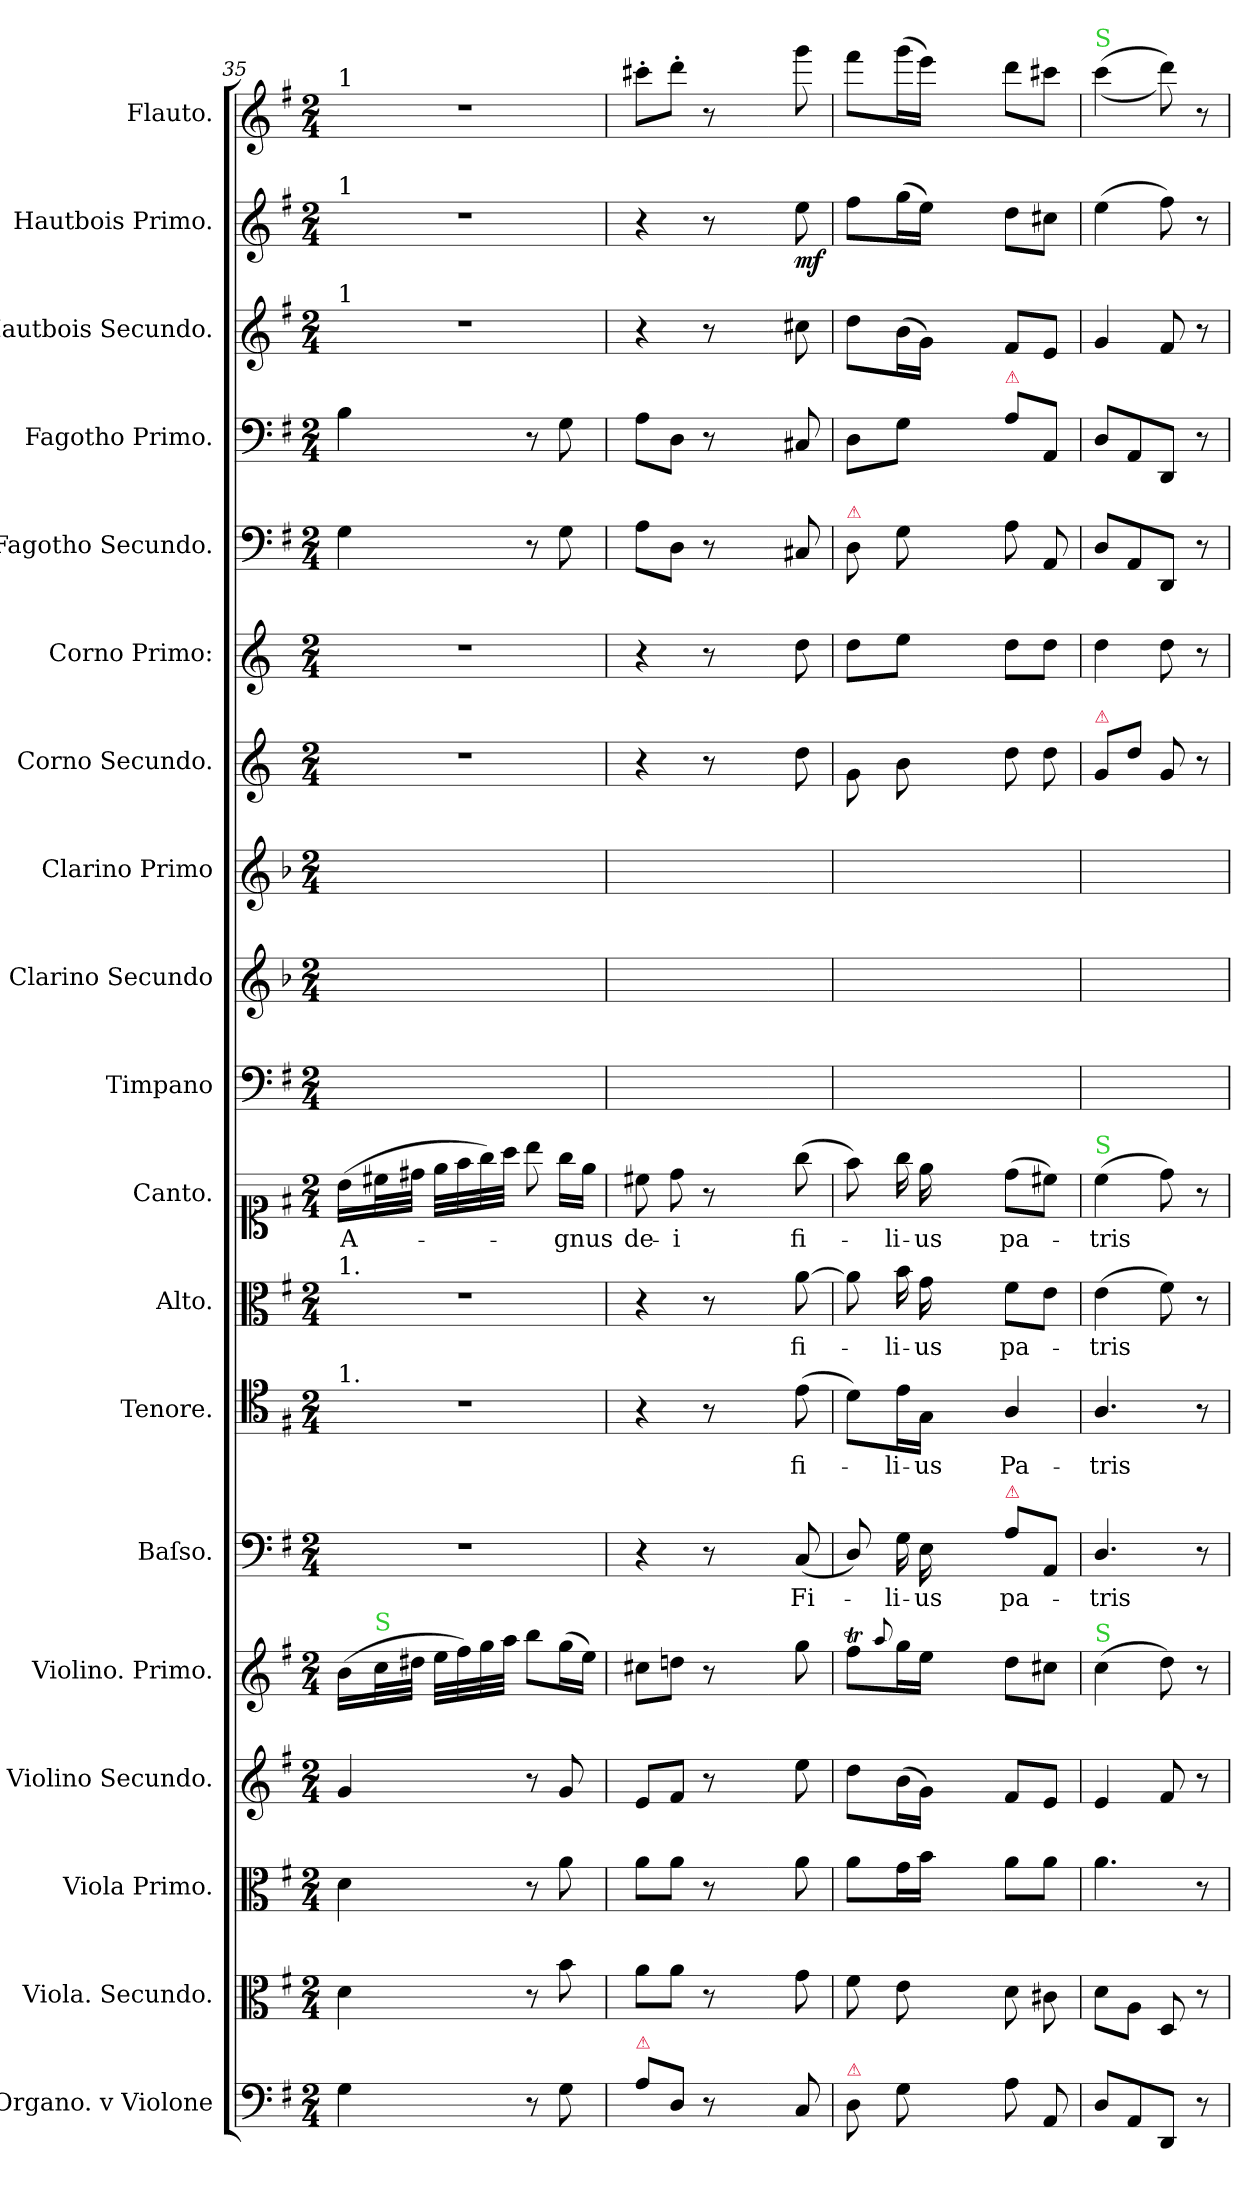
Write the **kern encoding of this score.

**kern	**dynam	**kern	**kern	**dynam	**kern	**dynam	**kern	**dynam	**kern	**text	**dynam	**kern	**text	**dynam	**kern	**text	**kern	**text	**dynam	**kern	**kern	**kern	**kern	**dynam	**kern	**dynam	**kern	**kern	**kern	**dynam	**kern	**dynam	**kern	**dynam
*part19	*part19	*part18	*part17	*part17	*part16	*part16	*part15	*part15	*part14	*part14	*part14	*part13	*part13	*part13	*part12	*part12	*part11	*part11	*part11	*part10	*part9	*part8	*part7	*part7	*part6	*part6	*part5	*part4	*part3	*part3	*part2	*part2	*part1	*part1
*staff19	*staff19	*staff18	*staff17	*staff17	*staff16	*staff16	*staff15	*staff15	*staff14	*staff14	*staff14	*staff13	*staff13	*staff13	*staff12	*staff12	*staff11	*staff11	*staff11	*staff10	*staff9	*staff8	*staff7	*staff7	*staff6	*staff6	*staff5	*staff4	*staff3	*staff3	*staff2	*staff2	*staff1	*staff1
*I"Organo. v Violone	*	*I"Viola. Secundo.	*I"Viola Primo.	*	*I"Violino Secundo.	*	*I"Violino. Primo.	*	*I"Baſso.	*	*	*I"Tenore.	*	*	*I"Alto.	*	*I"Canto.	*	*	*I"Timpano	*I"Clarino Secundo	*I"Clarino Primo	*I"Corno Secundo.	*	*I"Corno Primo:	*	*I"Fagotho Secundo.	*I"Fagotho Primo.	*I"Hautbois Secundo.	*	*I"Hautbois Primo.	*	*I"Flauto.	*
*	*	*I'vla 2	*I'vla 1	*	*I'vl 2	*	*I'vl 1	*	*I'B	*	*	*I'T	*	*	*I'A	*	*	*	*	*I'timp	*I'clno 2	*I'clno 1	*I'cor 2	*	*I'cor 1	*	*I'fag 2	*I'fag 1	*	*	*	*	*I'fl	*
*clefF4	*	*clefC3	*clefC3	*	*clefG2	*	*clefG2	*	*clefF4	*	*	*clefC4	*	*	*clefC3	*	*clefC1	*	*	*clefF4	*clefG2	*clefG2	*clefG2	*	*clefG2	*	*clefF4	*clefF4	*clefG2	*	*clefG2	*	*clefG2	*
*	*	*	*	*	*	*	*	*	*	*	*	*	*	*	*	*	*	*	*	*	*ITrd-1c-2	*ITrd-1c-2	*ITrd3c5	*	*ITrd3c5	*	*	*	*	*	*	*	*	*
*k[f#]	*	*k[f#]	*k[f#]	*	*k[f#]	*	*k[f#]	*	*k[f#]	*	*	*k[f#]	*	*	*k[f#]	*	*k[f#]	*	*	*k[f#]	*k[f#]	*k[f#]	*k[f#]	*	*k[f#]	*	*k[f#]	*k[f#]	*k[f#]	*	*k[f#]	*	*k[f#]	*
*G:	*	*G:	*G:	*	*G:	*	*G:	*	*G:	*	*	*G:	*	*	*G:	*	*G:	*	*	*G:	*G:	*G:	*G:	*	*G:	*	*	*	*G:	*	*G:	*	*G:	*
*M2/4	*	*M2/4	*M2/4	*	*M2/4	*	*M2/4	*	*M2/4	*	*	*M2/4	*	*	*M2/4	*	*M2/4	*	*	*M2/4	*M2/4	*M2/4	*M2/4	*	*M2/4	*	*M2/4	*M2/4	*M2/4	*	*M2/4	*	*M2/4	*
=35	=35	=35	=35	=35	=35	=35	=35	=35	=35	=35	=35	=35	=35	=35	=35	=35	=35	=35	=35	=35	=35	=35	=35	=35	=35	=35	=35	=35	=35	=35	=35	=35	=35	=35
!	!	!	!	!	!	!	!	!	!	!	!	!	!	!	!	!	!	!	!	!	!	!	!	!	!	!	!	!	!	!	!	!	!LO:TX:a:t=1	!
!	!	!	!	!	!	!	!	!	!	!	!	!	!	!	!	!	!	!	!	!	!	!	!	!	!	!	!	!	!	!	!LO:TX:a:t=1	!	!	!
!	!	!	!	!	!	!	!	!	!	!	!	!	!	!	!	!	!	!	!	!	!	!	!	!	!	!	!	!	!LO:TX:a:t=1	!	!	!	!	!
!	!	!	!	!	!	!	!	!	!	!	!	!	!	!	!LO:TX:a:t=1.	!	!	!	!	!	!	!	!	!	!	!	!	!	!	!	!	!	!	!
!	!	!	!	!	!	!	!	!	!	!	!	!LO:TX:a:t=1.	!	!	!	!	!	!	!	!	!	!	!	!	!	!	!	!	!	!	!	!	!	!
4G\	.	4d\	4d\	.	4g/	.	(16b\LL	.	2r	.	.	2r	.	.	2r	.	(16b\LL	A-	.	2ryy	2ryy	2ryy	2r	.	2r	.	4G\	4B\	2r	.	2r	.	2r	.
!	!	!	!	!	!	!	!LO:TX:a:color=limegreen:t=S	!	!	!	!	!	!	!	!	!	!	!	!	!	!	!	!	!	!	!	!	!	!	!	!	!	!	!
.	.	.	.	.	.	.	32cc\L	.	.	.	.	.	.	.	.	.	32cc#X\L	.	.	.	.	.	.	.	.	.	.	.	.	.	.	.	.	.
.	.	.	.	.	.	.	32dd#X\JJJ	.	.	.	.	.	.	.	.	.	32dd#X\JJJ	.	.	.	.	.	.	.	.	.	.	.	.	.	.	.	.	.
.	.	.	.	.	.	.	32ee\LLL	.	.	.	.	.	.	.	.	.	32ee\LLL	.	.	.	.	.	.	.	.	.	.	.	.	.	.	.	.	.
.	.	.	.	.	.	.	32ff#\)	.	.	.	.	.	.	.	.	.	32ff#\	.	.	.	.	.	.	.	.	.	.	.	.	.	.	.	.	.
.	.	.	.	.	.	.	32gg\	.	.	.	.	.	.	.	.	.	32gg\)	.	.	.	.	.	.	.	.	.	.	.	.	.	.	.	.	.
.	.	.	.	.	.	.	32aa\JJJ	.	.	.	.	.	.	.	.	.	32aa\JJJ	.	.	.	.	.	.	.	.	.	.	.	.	.	.	.	.	.
!	!	!	!	!LO:DY:a	!	!	!	!	!	!	!	!	!	!	!	!	!	!	!	!	!	!	!	!	!	!	!	!	!	!	!	!	!	!
8r	.	8r	8r	mez for	8r	.	8bb\L	.	.	.	.	.	.	.	.	.	8bb\	.	.	.	.	.	.	.	.	.	8r	8r	.	.	.	.	.	.
8G\	.	8b\	8a\	.	8g/	.	(16gg\L	.	.	.	.	.	.	.	.	.	16gg\LL	-gnus	.	.	.	.	.	.	.	.	8G\	8G\	.	.	.	.	.	.
.	.	.	.	.	.	.	16ee\JJ)	.	.	.	.	.	.	.	.	.	16ee\JJ	.	.	.	.	.	.	.	.	.	.	.	.	.	.	.	.	.
=36	=36	=36	=36	=36	=36	=36	=36	=36	=36	=36	=36	=36	=36	=36	=36	=36	=36	=36	=36	=36	=36	=36	=36	=36	=36	=36	=36	=36	=36	=36	=36	=36	=36	=36
!LO:TX:a:color=crimson:t=⚠	!	!	!	!	!	!	!	!	!	!	!	!	!	!	!	!	!	!	!	!	!	!	!	!	!	!	!	!	!	!	!	!	!	!
!	!	!	!	!	!	!LO:DY:a	!	!LO:DY:b	!	!	!	!	!	!	!	!	!	!	!	!	!	!	!	!	!	!	!	!	!	!	!	!	!	!LO:DY:b
8A\L	.	8a\L	8a\L	.	8e/L	for	8cc#X\L	mezza for	4r	.	.	4r	.	.	4r	.	8cc#X\	de-	.	2ryy	2ryy	2ryy	4r	.	4r	.	8A\L	8A\L	4r	.	4r	.	8ccc#X'\L	mfor
8D/J	.	8a\J	8a\J	.	8f#/J	.	8ddn\J	.	.	.	.	.	.	.	.	.	8dd\	-i	.	.	.	.	.	.	.	.	8D\J	8D\J	.	.	.	.	8ddd'\J	.
!	!	!	!	!	!	!	!	!	!	!	!	!	!	!LO:DY:a	!	!	!	!	!	!	!	!	!	!	!	!	!	!	!	!	!	!	!	!
8r	.	8r	8r	.	8r	.	8r	.	8r	.	.	8r	.	forte	8r	.	8r	.	.	.	.	.	8r	.	8r	.	8r	8r	8r	.	8r	.	8r	.
8ryy	.	8ryy	8ryy	.	8ryy	.	8ryy	.	8ryy	.	.	8ryy	.	.	8ryy	.	8ryy	.	.	.	.	.	8ryy	.	8ryy	.	8ryy	8ryy	8ryy	.	8ryy	.	8ryy	.
=-	=-	=-	=-	=-	=-	=-	=-	=-	=-	=-	=-	=-	=-	=-	=-	=-	=-	=-	=-	=-	=-	=-	=-	=-	=-	=-	=-	=-	=-	=-	=-	=-	=-	=-
!	!LO:DY:a	!	!	!	!	!	!	!	!	!	!LO:DY:a	!	!	!	!	!	!	!	!LO:DY:a	!	!	!	!	!LO:DY:b	!	!LO:DY:b	!	!	!	!LO:DY:b	!	!	!	!
8C/	forte	8g\	8a\	.	8ee\	.	8gg\	.	(>8C/	Fi-	for	(8e\	fi-	.	[8a\	fi-	(8gg\	fi-	for.	8ryy	8ryy	8ryy	8a\	mezo for	8a\	Mezo for	8C#X/	8C#X/	8cc#X\	mf&colon;	8ee\	mf	8ggg\	.
=37	=37	=37	=37	=37	=37	=37	=37	=37	=37	=37	=37	=37	=37	=37	=37	=37	=37	=37	=37	=37	=37	=37	=37	=37	=37	=37	=37	=37	=37	=37	=37	=37	=37	=37
!	!	!	!	!	!	!	!	!	!	!	!	!	!	!	!	!	!	!	!	!	!	!	!	!	!	!	!LO:TX:a:color=crimson:t=⚠	!	!	!	!	!	!	!
!LO:TX:a:color=crimson:t=⚠	!	!	!	!	!	!	!	!	!	!	!	!	!	!	!	!	!	!	!	!	!	!	!	!	!	!	!	!	!	!	!	!	!	!
8D\	.	8f#\	8a\L	.	8dd\L	.	8ff#t\L	.	8D/)	.	.	8d\L)	.	.	8a\]	.	8ff#\)	.	.	2ryy	2ryy	2ryy	8d\	.	8a\L	.	8D\	8D\L	8dd\L	.	8ff#\L	.	8fff#\L	.
.	.	.	.	.	.	.	8qqaa/	.	.	.	.	.	.	.	.	.	.	.	.	.	.	.	.	.	.	.	.	.	.	.	.	.	.	.
8G\	.	8e\	16g\L	.	(16b\L	.	16gg\L	.	16G\	-li-	.	16e\L	-li-	.	16b\	-li-	16gg\	-li-	.	.	.	.	8f#\	.	8b\J	.	8G\	8G\J	(16b\L	.	(16gg\L	.	(16ggg\L	.
.	.	.	16b\JJ	.	16g\JJ)	.	16ee\JJ	.	16E\	-us	.	16G\JJ	-us	.	16g\	-us	16ee\	-us	.	.	.	.	.	.	.	.	.	.	16g\JJ)	.	16ee\JJ)	.	16eee\JJ)	.
4ryy	.	4ryy	4ryy	.	4ryy	.	4ryy	.	4ryy	.	.	4ryy	.	.	4ryy	.	4ryy	.	.	.	.	.	4ryy	.	4ryy	.	4ryy	4ryy	4ryy	.	4ryy	.	4ryy	.
=-	=-	=-	=-	=-	=-	=-	=-	=-	=-	=-	=-	=-	=-	=-	=-	=-	=-	=-	=-	=-	=-	=-	=-	=-	=-	=-	=-	=-	=-	=-	=-	=-	=-	=-
!	!	!	!	!	!	!	!	!	!	!	!	!	!	!	!	!	!	!	!	!	!	!	!	!	!	!	!	!LO:TX:a:color=crimson:t=⚠	!	!	!	!	!	!
!	!	!	!	!	!	!	!	!	!LO:TX:a:color=crimson:t=⚠	!	!	!	!	!	!	!	!	!	!	!	!	!	!	!	!	!	!	!	!	!	!	!	!	!
8A\	.	8d\	8a\L	.	8f#/L	.	8dd\L	.	8A\L	pa-	.	4A/	Pa-	.	8f#\L	pa-	(8dd\L	pa-	.	4ryy	4ryy	4ryy	8a\	.	8a\L	.	8A\	8A\L	8f#/L	.	8dd\L	.	8ddd\L	.
8AA/	.	8c#X\	8a\J	.	8e/J	.	8cc#X\J	.	8AA/J	.	.	.	.	.	8e\J	.	8cc#X\J)	.	.	.	.	.	8a\	.	8a\J	.	8AA/	8AA/J	8e/J	.	8cc#X\J	.	8ccc#X\J	.
=38	=38	=38	=38	=38	=38	=38	=38	=38	=38	=38	=38	=38	=38	=38	=38	=38	=38	=38	=38	=38	=38	=38	=38	=38	=38	=38	=38	=38	=38	=38	=38	=38	=38	=38
!	!	!	!	!	!	!	!	!	!	!	!	!	!	!	!	!	!	!	!	!	!	!	!	!	!	!	!	!	!	!	!	!	!LO:TX:a:color=limegreen:t=S	!
!	!	!	!	!	!	!	!	!	!	!	!	!	!	!	!	!	!	!	!	!	!	!	!LO:TX:a:color=crimson:t=⚠	!	!	!	!	!	!	!	!	!	!	!
!	!	!	!	!	!	!	!	!	!	!	!	!	!	!	!	!	!LO:TX:a:color=limegreen:t=S	!	!	!	!	!	!	!	!	!	!	!	!	!	!	!	!	!
!	!	!	!	!	!	!	!LO:TX:a:color=limegreen:t=S	!	!	!	!	!	!	!	!	!	!	!	!	!	!	!	!	!	!	!	!	!	!	!	!	!	!	!
8D/L	.	8d\L	4.a\	.	4e/	.	(4cc\	.	4.D/	-tris	.	4.A/	-tris	.	(4e\	-tris	(4cc\	-tris	.	2ryy	2ryy	2ryy	8d/L	.	4a\	.	8D/L	8D/L	4g/	.	(4ee\	.	(<(>4ccc\	.
8AA/	.	8A\J	.	.	.	.	.	.	.	.	.	.	.	.	.	.	.	.	.	.	.	.	8a\J	.	.	.	8AA/	8AA/	.	.	.	.	.	.
8DD/J	.	8D/	.	.	8f#/	.	8dd\)	.	.	.	.	.	.	.	8f#\)	.	8dd\)	.	.	.	.	.	8d/	.	8a\	.	8DD/J	8DD/J	8f#/	.	8ff#\)	.	8ddd\))	.
8r	.	8r	8r	.	8r	.	8r	.	8r	.	.	8r	.	.	8r	.	8r	.	.	.	.	.	8r	.	8r	.	8r	8r	8r	.	8r	.	8r	.
=	=	=	=	=	=	=	=	=	=	=	=	=	=	=	=	=	=	=	=	=	=	=	=	=	=	=	=	=	=	=	=	=	=	=
*-	*-	*-	*-	*-	*-	*-	*-	*-	*-	*-	*-	*-	*-	*-	*-	*-	*-	*-	*-	*-	*-	*-	*-	*-	*-	*-	*-	*-	*-	*-	*-	*-	*-	*-
